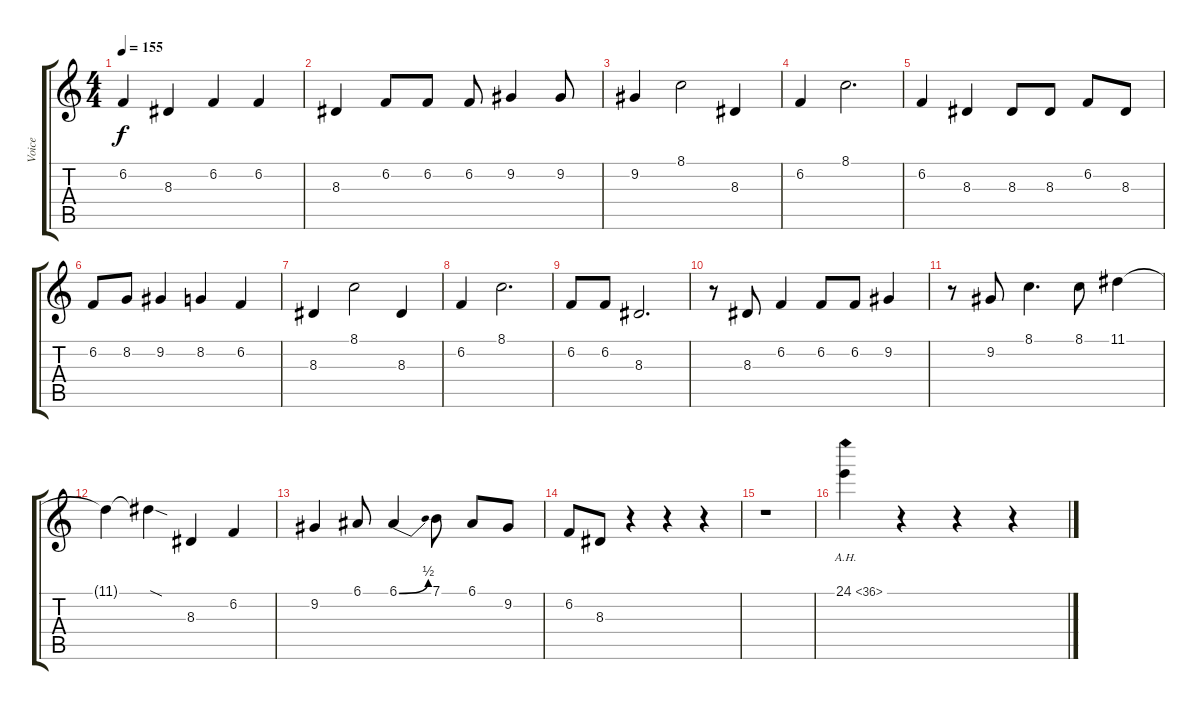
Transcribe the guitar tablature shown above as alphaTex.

\track ("Voice" "Voice") {instrument lead8bassandlead}
\staff {score tabs}
\tuning (E4 B3 G3 D3 A2 E2) {hide}
\ts (4 4)
\tempo 155
\clef g2
\ks c
6.2.4{dy f} 8.3.4 6.2.4 6.2.4 |
8.3.4 6.2.8 6.2.8 6.2.8 9.2.4 9.2.8 |
9.2.4 8.1.2 8.3.4 |
6.2.4 8.1.2{d} |
6.2.4 8.3.4 8.3.8 8.3.8 6.2.8 8.3.8 |
6.2.8 8.2.8 9.2.4 8.2.4 6.2.4 |
8.3.4 8.1.2 8.3.4 |
6.2.4 8.1.2{d} |
6.2.8 6.2.8 8.3.2{d} |
r.8 8.3.8 6.2.4 6.2.8 6.2.8 9.2.4 |
r.8 9.2.8 8.1.4{d} 8.1.8 11.1.4 |
11.1{t}.4 11.1{sod t}.4 8.3.4 6.2.4 |
9.2.4 6.1.8 6.1{be (bend 0 0 60 2)}.4 7.1.8 6.1.8 9.2.8 |
6.2.8 8.3.8 r.4 r.4 r.4 |
r.1 |
24.1{ah 12}.4 r.4 r.4 r.4
